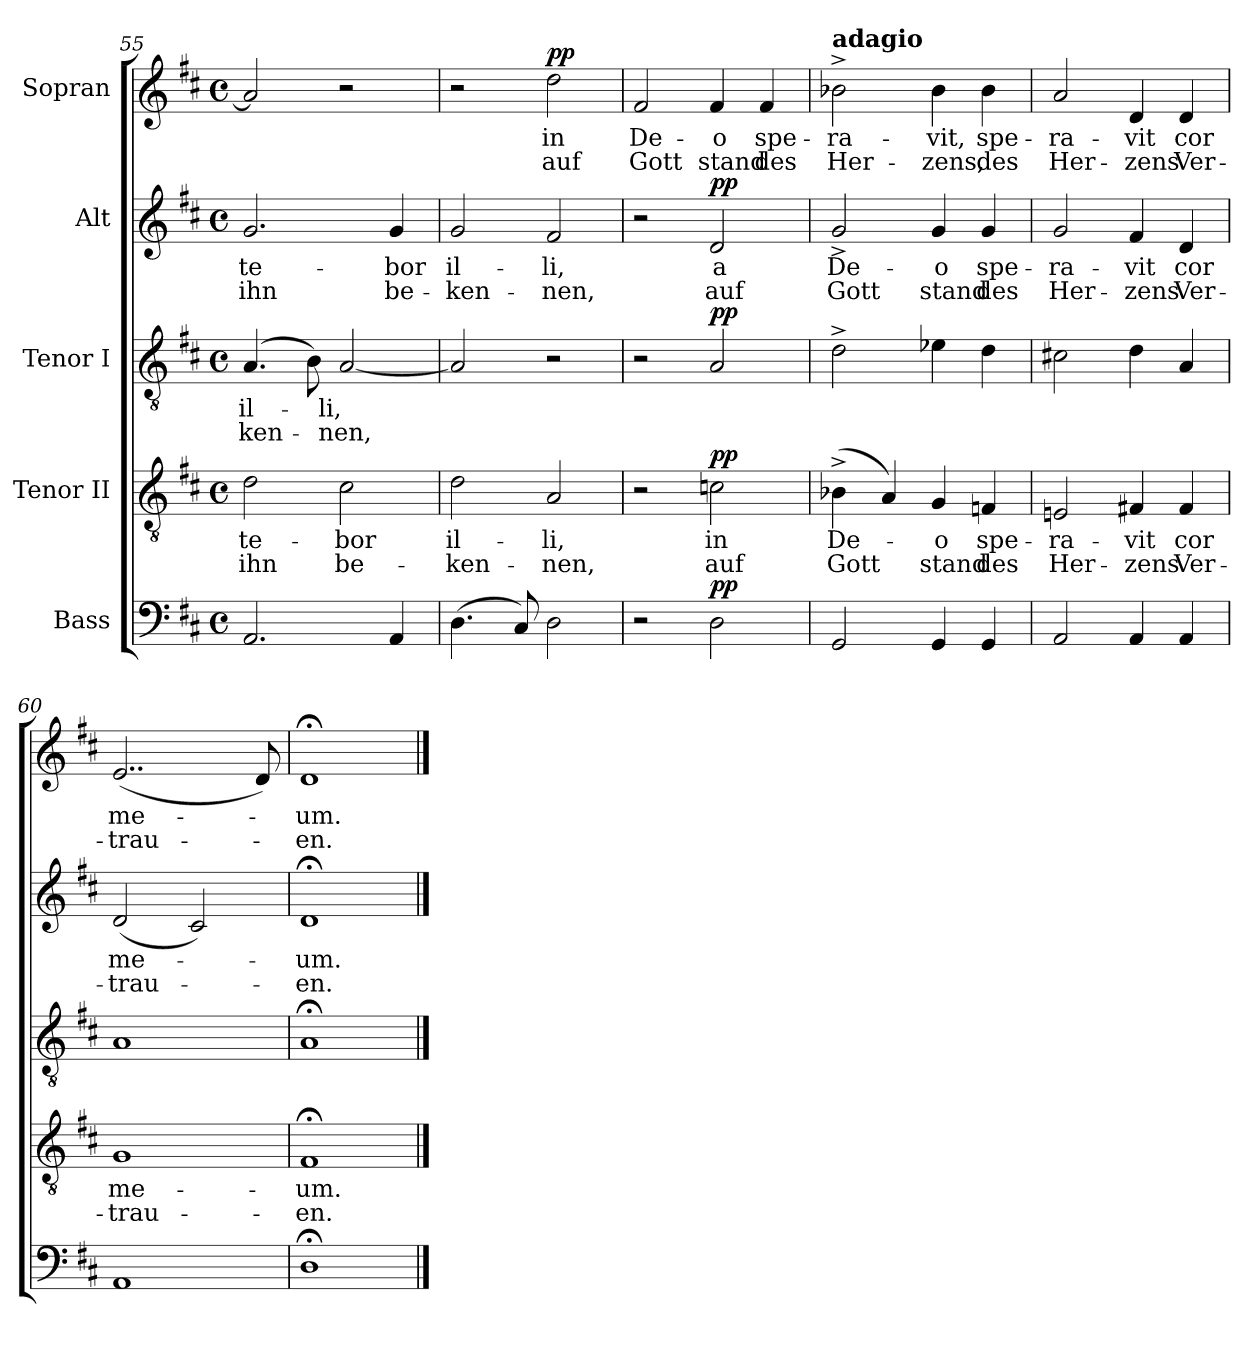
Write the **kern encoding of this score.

**kern	**dynam	**kern	**text	**text	**dynam	**kern	**text	**text	**dynam	**kern	**text	**text	**dynam	**kern	**text	**text	**dynam
*part5	*part5	*part4	*part4	*part4	*part4	*part3	*part3	*part3	*part3	*part2	*part2	*part2	*part2	*part1	*part1	*part1	*part1
*staff5	*staff5	*staff4	*staff4	*staff4	*staff4	*staff3	*staff3	*staff3	*staff3	*staff2	*staff2	*staff2	*staff2	*staff1	*staff1	*staff1	*staff1
*I"Bass	*	*I"Tenor II	*	*	*	*I"Tenor I	*	*	*	*I"Alt	*	*	*	*I"Sopran	*	*	*
*clefF4	*	*clefGv2	*	*	*	*clefGv2	*	*	*	*clefG2	*	*	*	*clefG2	*	*	*
*k[f#c#]	*	*k[f#c#]	*	*	*	*k[f#c#]	*	*	*	*k[f#c#]	*	*	*	*k[f#c#]	*	*	*
*M4/4	*	*M4/4	*	*	*	*M4/4	*	*	*	*M4/4	*	*	*	*M4/4	*	*	*
*met(c)	*	*met(c)	*	*	*	*met(c)	*	*	*	*met(c)	*	*	*	*met(c)	*	*	*
=55	=55	=55	=55	=55	=55	=55	=55	=55	=55	=55	=55	=55	=55	=55	=55	=55	=55
2.AA/	.	2d\	-te-	ihn	.	(4.A/	-il-	-ken-	.	2.g/	-te-	ihn	.	2a/]	.	.	.
.	.	.	.	.	.	8B\)	.	.	.	.	.	.	.	.	.	.	.
.	.	2c#\	-bor	be-	.	[2A/	-li,	-nen,	.	.	.	.	.	2r	.	.	.
4AA/	.	.	.	.	.	.	.	.	.	4g/	-bor	be-	.	.	.	.	.
!!LO:LB:g=z
=56	=56	=56	=56	=56	=56	=56	=56	=56	=56	=56	=56	=56	=56	=56	=56	=56	=56
(4.D\	.	2d\	il-	-ken-	.	2A/]	.	.	.	2g/	il-	-ken-	.	2r	.	.	.
8C#/)	.	.	.	.	.	.	.	.	.	.	.	.	.	.	.	.	.
!	!	!	!	!	!	!	!	!	!	!	!	!	!	!	!	!	!LO:DY:a
2D\	.	2A/	-li,	-nen,	.	2r	.	.	.	2f#/	-li,	-nen,	.	2dd\	in	auf	pp
=57	=57	=57	=57	=57	=57	=57	=57	=57	=57	=57	=57	=57	=57	=57	=57	=57	=57
2r	.	2r	.	.	.	2r	.	.	.	2r	.	.	.	2f#/	De-	Gott	.
!	!LO:DY:a	!	!	!	!LO:DY:a	!	!	!	!LO:DY:a	!	!	!	!LO:DY:a	!	!	!	!
2D\	pp	2cn\	in	auf	pp	2A/	.	.	pp	2d/	-a	auf	pp	4f#/	-o	stand	.
.	.	.	.	.	.	.	.	.	.	.	.	.	.	4f#/	spe-	des	.
=58	=58	=58	=58	=58	=58	=58	=58	=58	=58	=58	=58	=58	=58	=58	=58	=58	=58
!	!	!	!	!	!	!	!	!	!	!	!	!	!	!LO:TX:a:B:t=adagio	!	!	!
2GG/	.	(4B-X^\	De-	Gott	.	2d^\	.	.	.	2g^/	De-	Gott	.	2b-X^\	-ra-	Her-	.
.	.	4A/)	.	.	.	.	.	.	.	.	.	.	.	.	.	.	.
4GG/	.	4G/	-o	stand	.	4e-X\	.	.	.	4g/	-o	stand	.	4b-\	-vit,	-zens,	.
4GG/	.	4Fn/	spe-	des	.	4d\	.	.	.	4g/	spe-	des	.	4b-\	spe-	des	.
=59	=59	=59	=59	=59	=59	=59	=59	=59	=59	=59	=59	=59	=59	=59	=59	=59	=59
2AA/	.	2En/	-ra-	Her-	.	2c#X\	.	.	.	2g/	-ra-	Her-	.	2a/	-ra-	Her-	.
4AA/	.	4F#X/	-vit	-zens	.	4d\	.	.	.	4f#/	-vit	-zens	.	4d/	-vit	-zens	.
4AA/	.	4F#/	cor	Ver-	.	4A/	.	.	.	4d/	cor	Ver-	.	4d/	cor	Ver-	.
=60	=60	=60	=60	=60	=60	=60	=60	=60	=60	=60	=60	=60	=60	=60	=60	=60	=60
1AA	.	1G	me-	-trau-	.	1A	.	.	.	(>2d/	me-	-trau-	.	(>2..e/	me-	-trau-	.
.	.	.	.	.	.	.	.	.	.	2c#/)	.	.	.	.	.	.	.
.	.	.	.	.	.	.	.	.	.	.	.	.	.	8d/)	.	.	.
=61	=61	=61	=61	=61	=61	=61	=61	=61	=61	=61	=61	=61	=61	=61	=61	=61	=61
1D;<	.	1F#;<	-um.	-en.	.	1A;<	.	.	.	1d;<	-um.	-en.	.	1d;<	-um.	-en.	.
==	==	==	==	==	==	==	==	==	==	==	==	==	==	==	==	==	==
*-	*-	*-	*-	*-	*-	*-	*-	*-	*-	*-	*-	*-	*-	*-	*-	*-	*-
